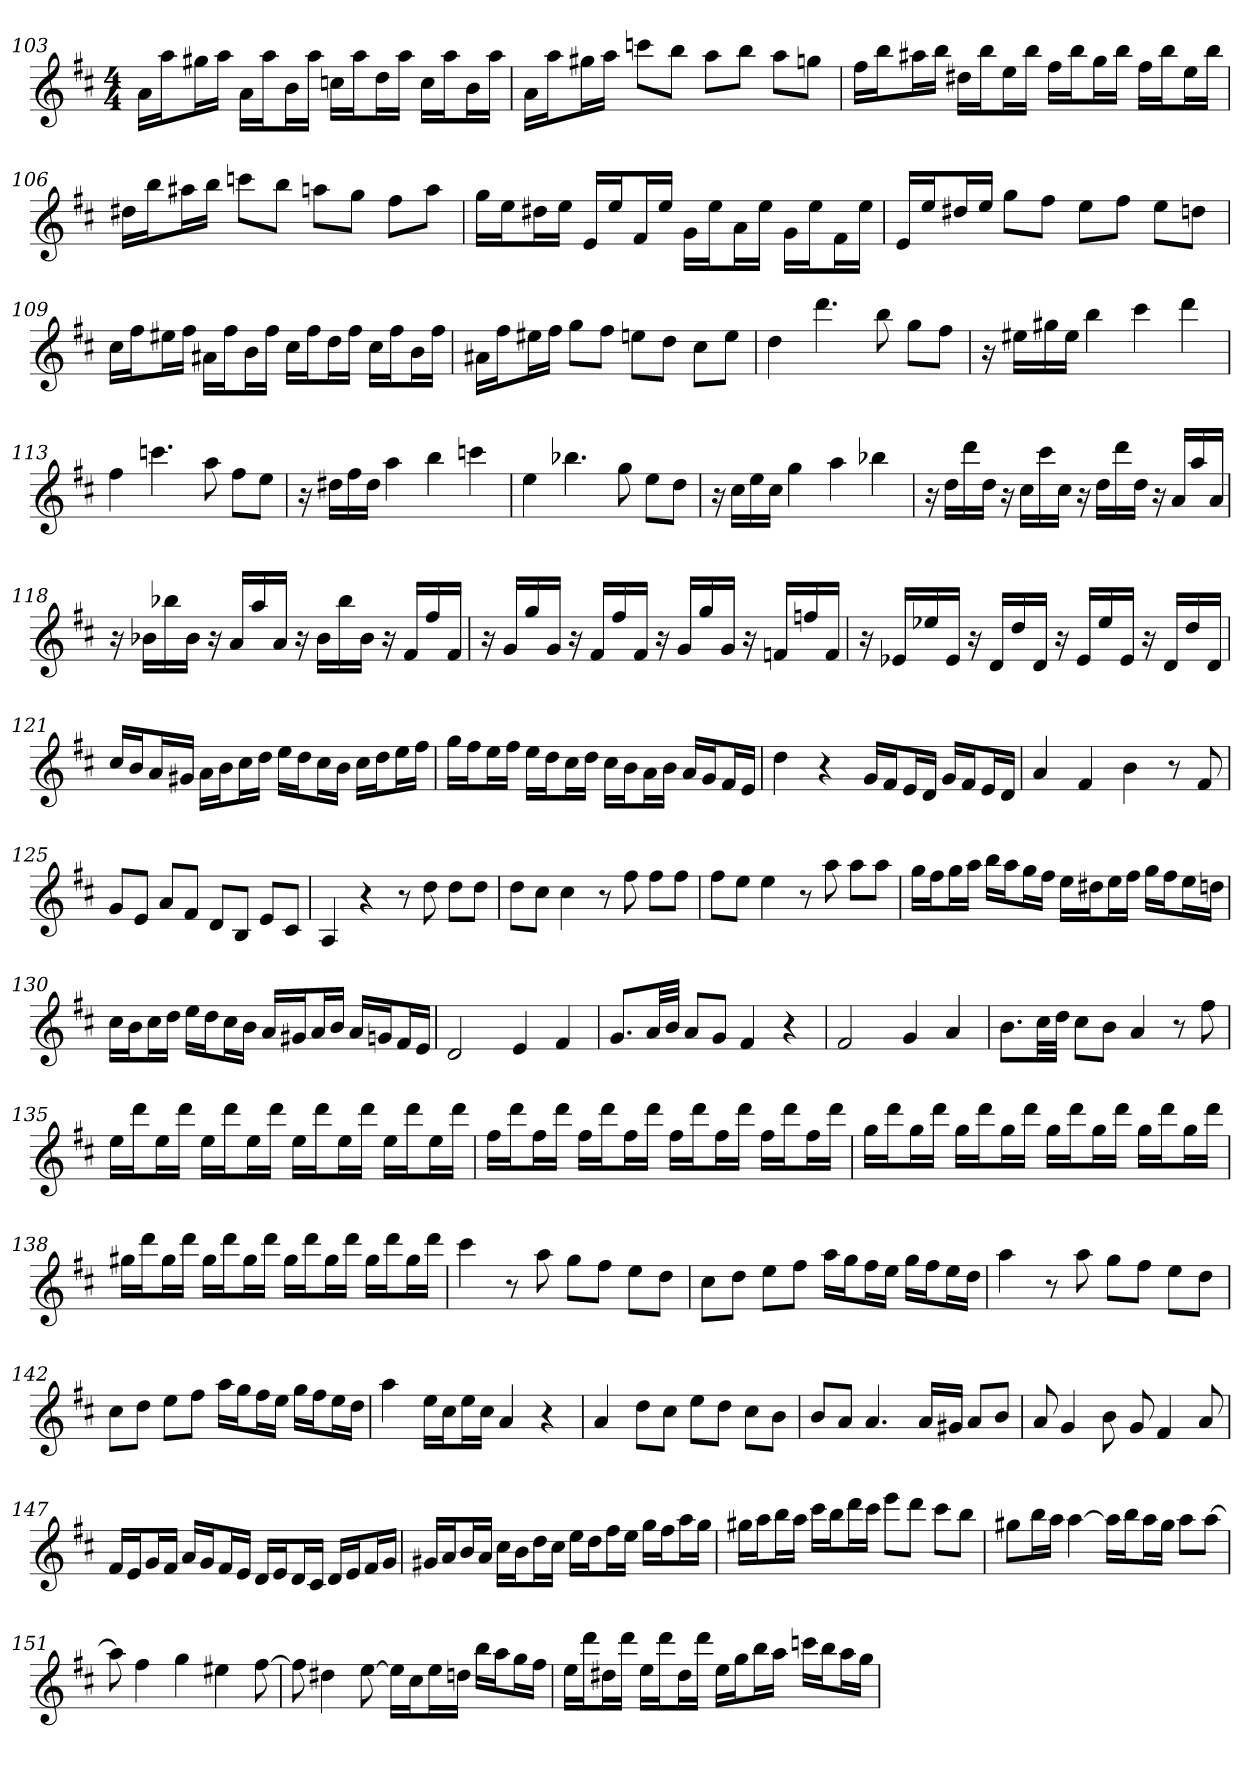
**kern
*part1
*staff1
*clefG2
*k[f#c#]
*D:
*M4/4
=103
16a\LL
16aa\J
16gg#X\L
16aa\JJ
16a\LL
16aa\J
16b\L
16aa\JJ
16ccn\LL
16aa\J
16dd\L
16aa\JJ
16cc\LL
16aa\J
16b\L
16aa\JJ
=104
16a\LL
16aa\J
16gg#X\L
16aa\JJ
8cccn\L
8bb\J
8aa\L
8bb\J
8aa\L
8ggn\J
=105
16ff#\LL
16bb\J
16aa#X\L
16bb\JJ
16dd#X\LL
16bb\J
16ee\L
16bb\JJ
16ff#\LL
16bb\J
16gg\L
16bb\JJ
16ff#\LL
16bb\J
16ee\L
16bb\JJ
=106
16dd#X\LL
16bb\J
16aa#X\L
16bb\JJ
8cccn\L
8bb\J
8aan\L
8gg\J
8ff#\L
8aa\J
=107
16gg\LL
16ee\J
16dd#X\L
16ee\JJ
16e/LL
16ee/J
16f#/L
16ee/JJ
16g\LL
16ee\J
16a\L
16ee\JJ
16g\LL
16ee\J
16f#\L
16ee\JJ
=108
16e/LL
16ee/J
16dd#X/L
16ee/JJ
8gg\L
8ff#\J
8ee\L
8ff#\J
8ee\L
8ddn\J
=109
16cc#\LL
16ff#\J
16ee#X\L
16ff#\JJ
16a#X\LL
16ff#\J
16b\L
16ff#\JJ
16cc#\LL
16ff#\J
16dd\L
16ff#\JJ
16cc#\LL
16ff#\J
16b\L
16ff#\JJ
=110
16a#X\LL
16ff#\J
16ee#X\L
16ff#\JJ
8gg\L
8ff#\J
8een\L
8dd\J
8cc#\L
8ee\J
=111
4dd
4.ddd
8bb
8gg\L
8ff#\J
=112
16r
16ee#X\LL
16gg#X\
16ee#\JJ
4bb
4ccc#
4ddd
=113
4ff#
4.cccn
8aa
8ff#\L
8ee\J
=114
16r
16dd#X\LL
16ff#\
16dd#\JJ
4aa
4bb
4cccn
=115
4ee
4.bb-X
8gg
8ee\L
8dd\J
=116
16r
16cc#\LL
16ee\
16cc#\JJ
4gg
4aa
4bb-X
=117
16r
16dd\LL
16ddd\
16dd\JJ
16r
16cc#\LL
16ccc#\
16cc#\JJ
16r
16dd\LL
16ddd\
16dd\JJ
16r
16a/LL
16aa/
16a/JJ
=118
16r
16b-X\LL
16bb-X\
16b-\JJ
16r
16a/LL
16aa/
16a/JJ
16r
16b-\LL
16bb-\
16b-\JJ
16r
16f#/LL
16ff#/
16f#/JJ
=119
16r
16g/LL
16gg/
16g/JJ
16r
16f#/LL
16ff#/
16f#/JJ
16r
16g/LL
16gg/
16g/JJ
16r
16fn/LL
16ffn/
16f/JJ
=120
16r
16e-X/LL
16ee-X/
16e-/JJ
16r
16d/LL
16dd/
16d/JJ
16r
16e-/LL
16ee-/
16e-/JJ
16r
16d/LL
16dd/
16d/JJ
=121
16cc#/LL
16b/J
16a/L
16g#X/JJ
16a\LL
16b\J
16cc#\L
16dd\JJ
16ee\LL
16dd\J
16cc#\L
16b\JJ
16cc#\LL
16dd\J
16ee\L
16ff#\JJ
=122
16gg\LL
16ff#\J
16ee\L
16ff#\JJ
16ee\LL
16dd\J
16cc#\L
16dd\JJ
16cc#\LL
16b\J
16a\L
16b\JJ
16a/LL
16g/J
16f#/L
16e/JJ
=123
4dd
4r
16g/LL
16f#/J
16e/L
16d/JJ
16g/LL
16f#/J
16e/L
16d/JJ
=124
4a
4f#
4b
8r
8f#
=125
8g/L
8e/J
8a/L
8f#/J
8d/L
8B/J
8e/L
8c#/J
=126
4A
4r
8r
8dd
8dd\L
8dd\J
=127
8dd\L
8cc#\J
4cc#
8r
8ff#
8ff#\L
8ff#\J
=128
8ff#\L
8ee\J
4ee
8r
8aa
8aa\L
8aa\J
=129
16gg\LL
16ff#\J
16gg\L
16aa\JJ
16bb\LL
16aa\J
16gg\L
16ff#\JJ
16ee\LL
16dd#X\J
16ee\L
16ff#\JJ
16gg\LL
16ff#\J
16ee\L
16ddn\JJ
=130
16cc#\LL
16b\J
16cc#\L
16dd\JJ
16ee\LL
16dd\J
16cc#\L
16b\JJ
16a/LL
16g#X/J
16a/L
16b/JJ
16a/LL
16gn/J
16f#/L
16e/JJ
=131
2d
4e
4f#
=132
8.g/L
32a/LL
32b/JJJ
8a/L
8g/J
4f#
4r
=133
2f#
4g
4a
=134
8.b\L
32cc#\LL
32dd\JJJ
8cc#\L
8b\J
4a
8r
8ff#
=135
16ee\LL
16ddd\J
16ee\L
16ddd\JJ
16ee\LL
16ddd\J
16ee\L
16ddd\JJ
16ee\LL
16ddd\J
16ee\L
16ddd\JJ
16ee\LL
16ddd\J
16ee\L
16ddd\JJ
=136
16ff#\LL
16ddd\J
16ff#\L
16ddd\JJ
16ff#\LL
16ddd\J
16ff#\L
16ddd\JJ
16ff#\LL
16ddd\J
16ff#\L
16ddd\JJ
16ff#\LL
16ddd\J
16ff#\L
16ddd\JJ
=137
16gg\LL
16ddd\J
16gg\L
16ddd\JJ
16gg\LL
16ddd\J
16gg\L
16ddd\JJ
16gg\LL
16ddd\J
16gg\L
16ddd\JJ
16gg\LL
16ddd\J
16gg\L
16ddd\JJ
=138
16gg#X\LL
16ddd\J
16gg#\L
16ddd\JJ
16gg#\LL
16ddd\J
16gg#\L
16ddd\JJ
16gg#\LL
16ddd\J
16gg#\L
16ddd\JJ
16gg#\LL
16ddd\J
16gg#\L
16ddd\JJ
=139
4ccc#
8r
8aa
8gg\L
8ff#\J
8ee\L
8dd\J
=140
8cc#\L
8dd\J
8ee\L
8ff#\J
16aa\LL
16gg\J
16ff#\L
16ee\JJ
16gg\LL
16ff#\J
16ee\L
16dd\JJ
=141
4aa
8r
8aa
8gg\L
8ff#\J
8ee\L
8dd\J
=142
8cc#\L
8dd\J
8ee\L
8ff#\J
16aa\LL
16gg\J
16ff#\L
16ee\JJ
16gg\LL
16ff#\J
16ee\L
16dd\JJ
=143
4aa
16ee\LL
16cc#\J
16ee\L
16cc#\JJ
4a
4r
=144
4a
8dd\L
8cc#\J
8ee\L
8dd\J
8cc#\L
8b\J
=145
8b/L
8a/J
4.a
16a/LL
16g#X/JJ
8a/L
8b/J
=146
8a
4g
8b
8g
4f#
8a
=147
16f#/LL
16e/J
16g/L
16f#/JJ
16a/LL
16g/J
16f#/L
16e/JJ
16d/LL
16e/J
16d/L
16c#/JJ
16d/LL
16e/J
16f#/L
16g/JJ
=148
16g#X/LL
16a/J
16b/L
16a/JJ
16cc#\LL
16b\J
16dd\L
16cc#\JJ
16ee\LL
16dd\J
16ff#\L
16ee\JJ
16gg\LL
16ff#\J
16aa\L
16gg\JJ
=149
16gg#X\LL
16aa\J
16bb\L
16aa\JJ
16ccc#\LL
16bb\J
16ddd\L
16ccc#\JJ
8eee\L
8ddd\J
8ccc#\L
8bb\J
=150
8gg#X\L
16bb\L
16aa\JJ
[4aa
16aa\LL]
16bb\J
16aa\L
16gg#\JJ
8aa\L
[8aa\J
=151
8aa]
4ff#
4gg
4ee#X
[8ff#
=152
8ff#]
4dd#X
[8ee
16ee\LL]
16cc#\J
16ee\L
16ddn\JJ
16bb\LL
16aa\J
16gg\L
16ff#\JJ
=153
16ee\LL
16ddd\J
16dd#X\L
16ddd\JJ
16ee\LL
16ddd\J
16dd#\L
16ddd\JJ
16ee\LL
16gg\J
16bb\L
16aa\JJ
16cccn\LL
16bb\J
16aa\L
16gg\JJ
=
*-
